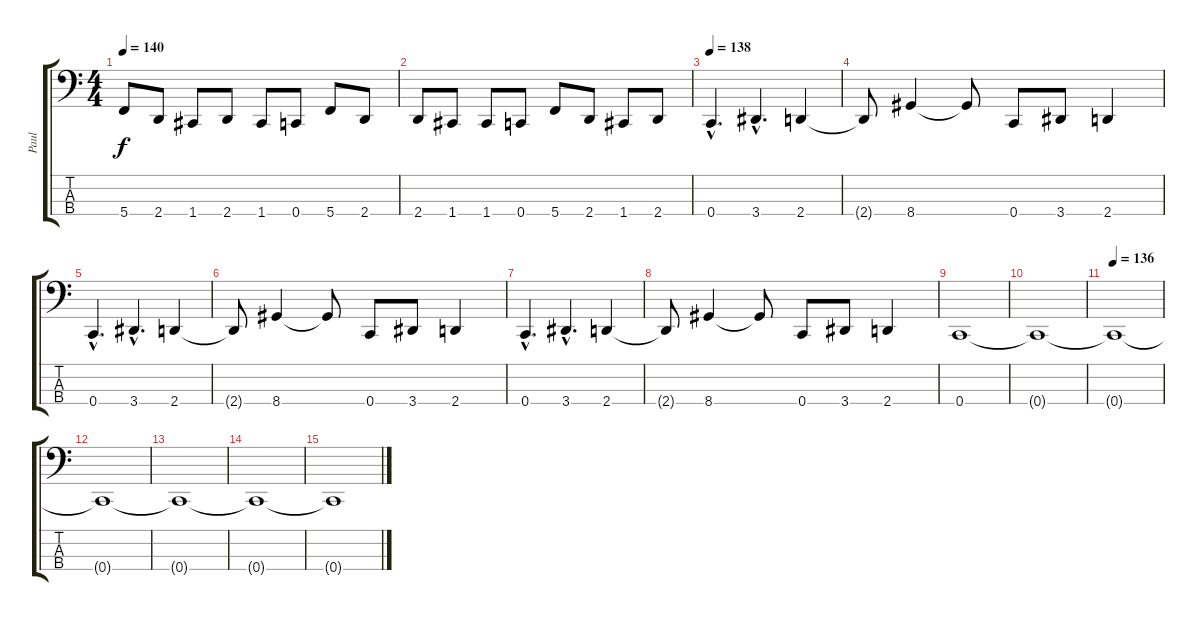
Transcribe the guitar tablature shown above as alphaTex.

\track ("Paul" "Paul") {instrument electricbasspick}
\staff {score tabs}
\tuning (F2 C2 G1 C1) {hide}
\ts (4 4)
\tempo 140
\clef f4
\ks c
5.4.8{dy f} 2.4.8 1.4.8 2.4.8 1.4.8 0.4.8 5.4.8 2.4.8 |
2.4.8 1.4.8 1.4.8 0.4.8 5.4.8 2.4.8 1.4.8 2.4.8 |
\tempo 138
0.4{hac}.4{d} 3.4{hac}.4{d} 2.4.4 |
2.4{t}.8 8.4.4 8.4{t}.8 0.4.8 3.4.8 2.4.4 |
0.4{hac}.4{d} 3.4{hac}.4{d} 2.4.4 |
2.4{t}.8 8.4.4 8.4{t}.8 0.4.8 3.4.8 2.4.4 |
0.4{hac}.4{d} 3.4{hac}.4{d} 2.4.4 |
2.4{t}.8 8.4.4 8.4{t}.8 0.4.8 3.4.8 2.4.4 |
0.4.1 |
0.4{t}.1 |
\tempo 136
0.4{t}.1 |
0.4{t}.1 |
0.4{t}.1 |
0.4{t}.1 |
0.4{t}.1
